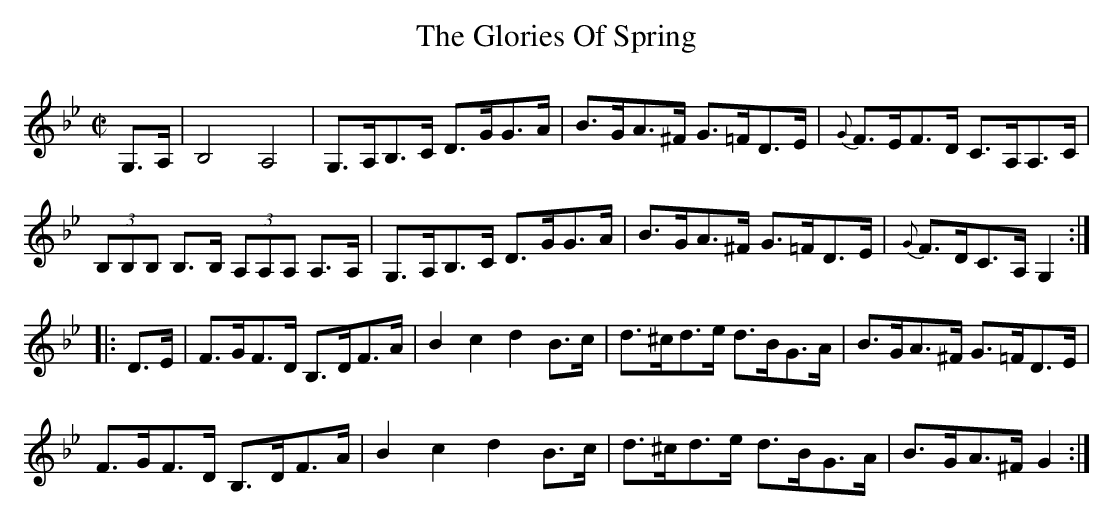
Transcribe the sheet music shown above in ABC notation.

X:1
T: The Glories Of Spring
M: C|
L: 1/8
K: Gm
   G,>A, | B,4 A,4 | G,>A,B,>C D>GG>A | B>GA>^F G>=FD>E | {G}F>EF>D C>A,A,>C |
(3B,B,B, B,>B, (3A,A,A, A,>A,|G,>A,B,>C D>GG>A |B>GA>^F G>=FD>E |{G}F>DC>A, G,2:|
|: D>E | F>GF>D B,>DF>A | B2 c2 d2 B>c | d>^cd>e d>BG>A | B>GA>^F G>=FD>E |
         F>GF>D B,>DF>A | B2 c2 d2 B>c | d>^cd>e d>BG>A | B>GA>^F G2     :|
